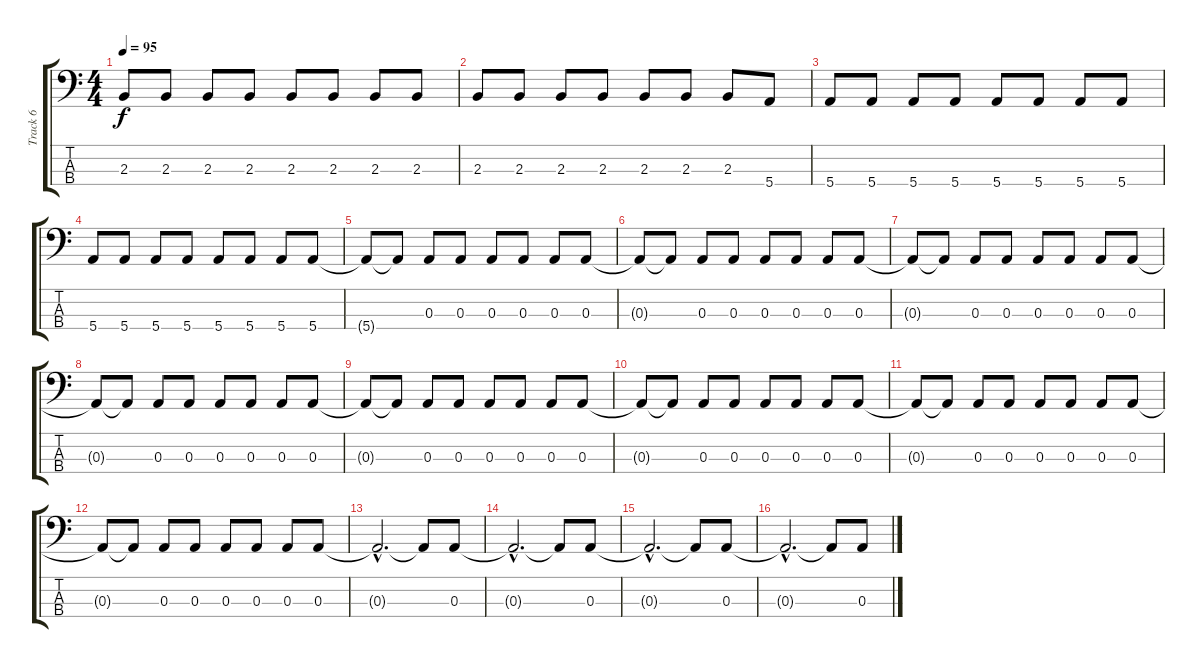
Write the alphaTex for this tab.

\track ("Track 6" "Track 6") {instrument electricbassfinger}
\staff {score tabs}
\tuning (G2 D2 A1 E1) {hide}
\ts (4 4)
\tempo 95
\clef f4
\ks c
2.3.8{dy f} 2.3.8 2.3.8 2.3.8 2.3.8 2.3.8 2.3.8 2.3.8 |
2.3.8 2.3.8 2.3.8 2.3.8 2.3.8 2.3.8 2.3.8 5.4.8 |
5.4.8 5.4.8 5.4.8 5.4.8 5.4.8 5.4.8 5.4.8 5.4.8 |
5.4.8 5.4.8 5.4.8 5.4.8 5.4.8 5.4.8 5.4.8 5.4.8 |
5.4{t}.8 5.4{t}.8 0.3.8 0.3.8 0.3.8 0.3.8 0.3.8 0.3.8 |
0.3{t}.8 0.3{t}.8 0.3.8 0.3.8 0.3.8 0.3.8 0.3.8 0.3.8 |
0.3{t}.8 0.3{t}.8 0.3.8 0.3.8 0.3.8 0.3.8 0.3.8 0.3.8 |
0.3{t}.8 0.3{t}.8 0.3.8 0.3.8 0.3.8 0.3.8 0.3.8 0.3.8 |
0.3{t}.8 0.3{t}.8 0.3.8 0.3.8 0.3.8 0.3.8 0.3.8 0.3.8 |
0.3{t}.8 0.3{t}.8 0.3.8 0.3.8 0.3.8 0.3.8 0.3.8 0.3.8 |
0.3{t}.8 0.3{t}.8 0.3.8 0.3.8 0.3.8 0.3.8 0.3.8 0.3.8 |
0.3{t}.8 0.3{t}.8 0.3.8 0.3.8 0.3.8 0.3.8 0.3.8 0.3.8 |
0.3{hac t}.2{d} 0.3{t}.8 0.3.8 |
0.3{hac t}.2{d} 0.3{t}.8 0.3.8 |
0.3{hac t}.2{d} 0.3{t}.8 0.3.8 |
0.3{hac t}.2{d} 0.3{t}.8 0.3.8
